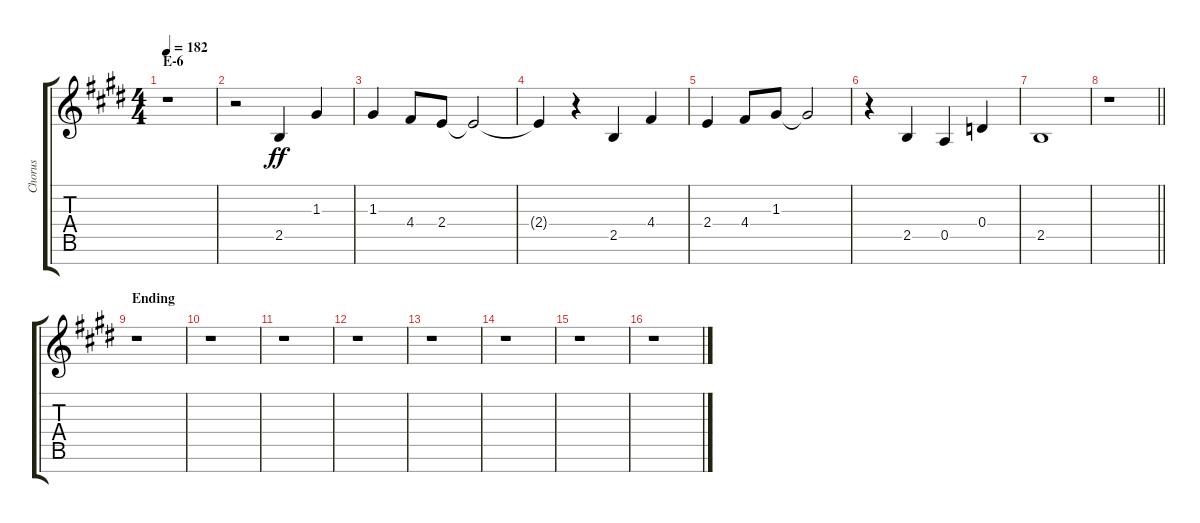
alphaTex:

\track ("Chorus" "Chorus") {instrument voiceoohs}
\staff {score tabs}
\tuning (E5 B4 G4 D4 A3 E3 B2) {hide}
\ts (4 4)
\section ("" "E-6")
\tempo 182
\clef g2
\ks e
r.1{dy ff} |
r.2 2.5.4 1.3.4 |
1.3.4 4.4.8 2.4.8 2.4{t}.2 |
2.4{t}.4 r.4 2.5.4 4.4.4 |
2.4.4 4.4.8 1.3.8 1.3{t}.2 |
r.4 2.5.4 0.5.4 0.4.4 |
2.5.1 |
\barLineRight lightlight
r.1 |
\section ("" "Ending")
r.1 |
r.1 |
r.1 |
r.1 |
r.1 |
r.1 |
r.1 |
r.1
